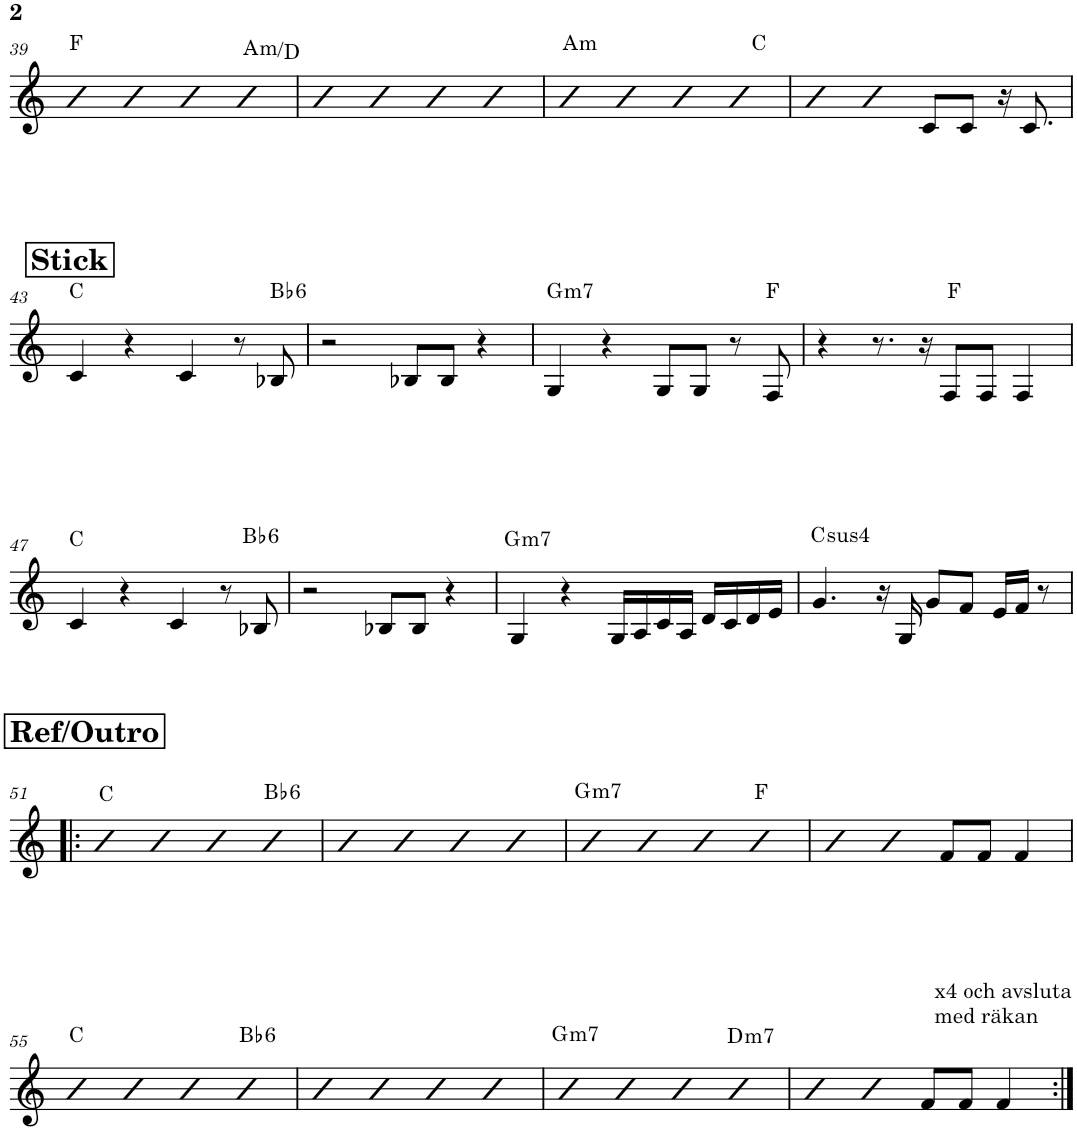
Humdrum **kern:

**kern	**harte
*part1	*part1
*staff1	*
*I"Piano	*
*I'Pno.	*
!!LO:PB:g=z
*clefG2	*
*k[]	*
*M4/4	*
=39	=39
4b	F:maj
4b	.
4b	.
!	!LO:H:kt=m
4b	A:min/4
=40	=40
4b	.
4b	.
4b	.
4b	.
=41	=41
!	!LO:H:kt=m
4b	A:min
4b	.
4b	.
4b	C:maj
=42	=42
4b	.
4b	.
8c/L	.
8c/J	.
16r	.
8.c/	.
!!LO:LB:g=z
!!LO:REH:place=s1:a:B:cj:fs=14:t=Stick
=43	=43
4c/	C:maj
4r	.
4c/	.
8r	.
!	!LO:H:kt=6
8B-X/	Bb:maj6
=44	=44
2r	.
8B-X/L	.
8B-/J	.
4r	.
=45	=45
!	!LO:H:kt=m7
4G/	G:min7
4r	.
8G/L	.
8G/J	.
8r	.
8F/	F:maj
=46	=46
4r	.
8.r	.
16r	.
8F/L	F:maj
8F/J	.
4F/	.
!!LO:LB:g=z
=47	=47
4c/	C:maj
4r	.
4c/	.
8r	.
!	!LO:H:kt=6
8B-X/	Bb:maj6
=48	=48
2r	.
8B-X/L	.
8B-/J	.
4r	.
=49	=49
!	!LO:H:kt=m7
4G/	G:min7
4r	.
16G/LL	.
16A/	.
16c/	.
16A/JJ	.
16d/LL	.
16c/	.
16d/	.
16e/JJ	.
=50	=50
!	!LO:H:kt=4
4.g/	C:sus4
16r	.
16G/	.
8g/L	.
8f/J	.
16e/LL	.
16f/JJ	.
8r	.
!!LO:LB:g=z
!!LO:REH:place=s1:a:B:cj:fs=14:t=Ref/Outro
=51!|:	=51!|:
4b	C:maj
4b	.
4b	.
!	!LO:H:kt=6
4b	Bb:maj6
=52	=52
4b	.
4b	.
4b	.
4b	.
=53	=53
!	!LO:H:kt=m7
4b	G:min7
4b	.
4b	.
4b	F:maj
=54	=54
4b	.
4b	.
8f/L	.
8f/J	.
4f/	.
!!LO:LB:g=z
=55	=55
4b	C:maj
4b	.
4b	.
!	!LO:H:kt=6
4b	Bb:maj6
=56	=56
4b	.
4b	.
4b	.
4b	.
=57	=57
!	!LO:H:kt=m7
4b	G:min7
4b	.
4b	.
!	!LO:H:kt=m7
4b	D:min7
=58	=58
4b	.
4b	.
8f/L	.
8f/J	.
!LO:TX:a:t=x4 och avsluta	!
!LO:TX:a:t=med räkan	!
4f/	.
=:|!	=:|!
*-	*-
